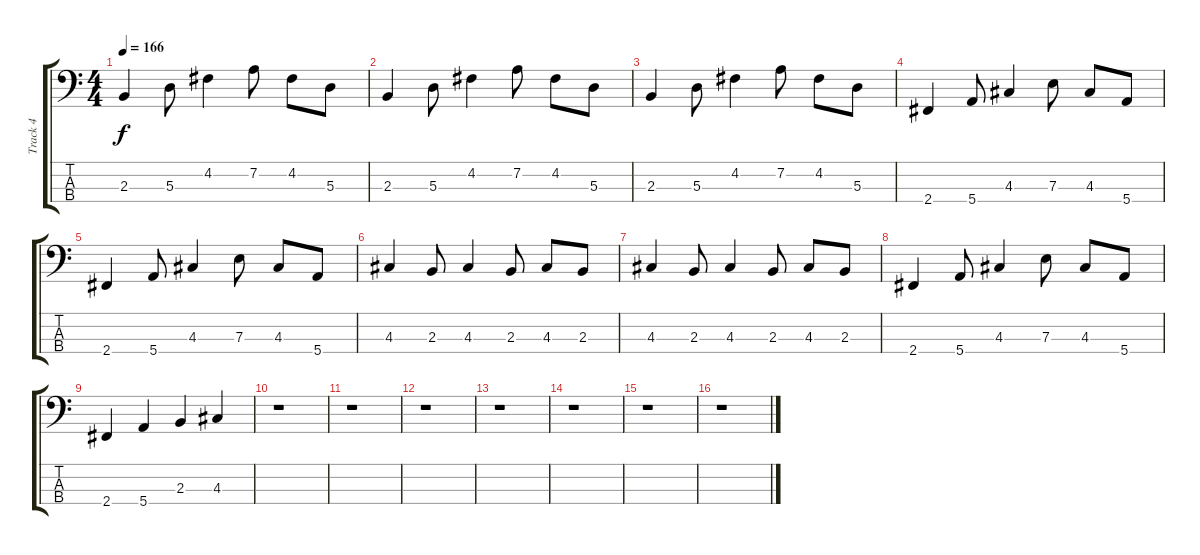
\track ("Track 4" "Track 4") {instrument electricbassfinger}
\staff {score tabs}
\tuning (G2 D2 A1 E1) {hide}
\ts (4 4)
\tempo 166
\clef f4
\ks c
2.3.4{dy f} 5.3.8 4.2.4 7.2.8 4.2.8 5.3.8 |
2.3.4 5.3.8 4.2.4 7.2.8 4.2.8 5.3.8 |
2.3.4 5.3.8 4.2.4 7.2.8 4.2.8 5.3.8 |
2.4.4 5.4.8 4.3.4 7.3.8 4.3.8 5.4.8 |
2.4.4 5.4.8 4.3.4 7.3.8 4.3.8 5.4.8 |
4.3.4 2.3.8 4.3.4 2.3.8 4.3.8 2.3.8 |
4.3.4 2.3.8 4.3.4 2.3.8 4.3.8 2.3.8 |
2.4.4 5.4.8 4.3.4 7.3.8 4.3.8 5.4.8 |
2.4.4 5.4.4 2.3.4 4.3.4 |
r.1 |
r.1 |
r.1 |
r.1 |
r.1 |
r.1 |
r.1
